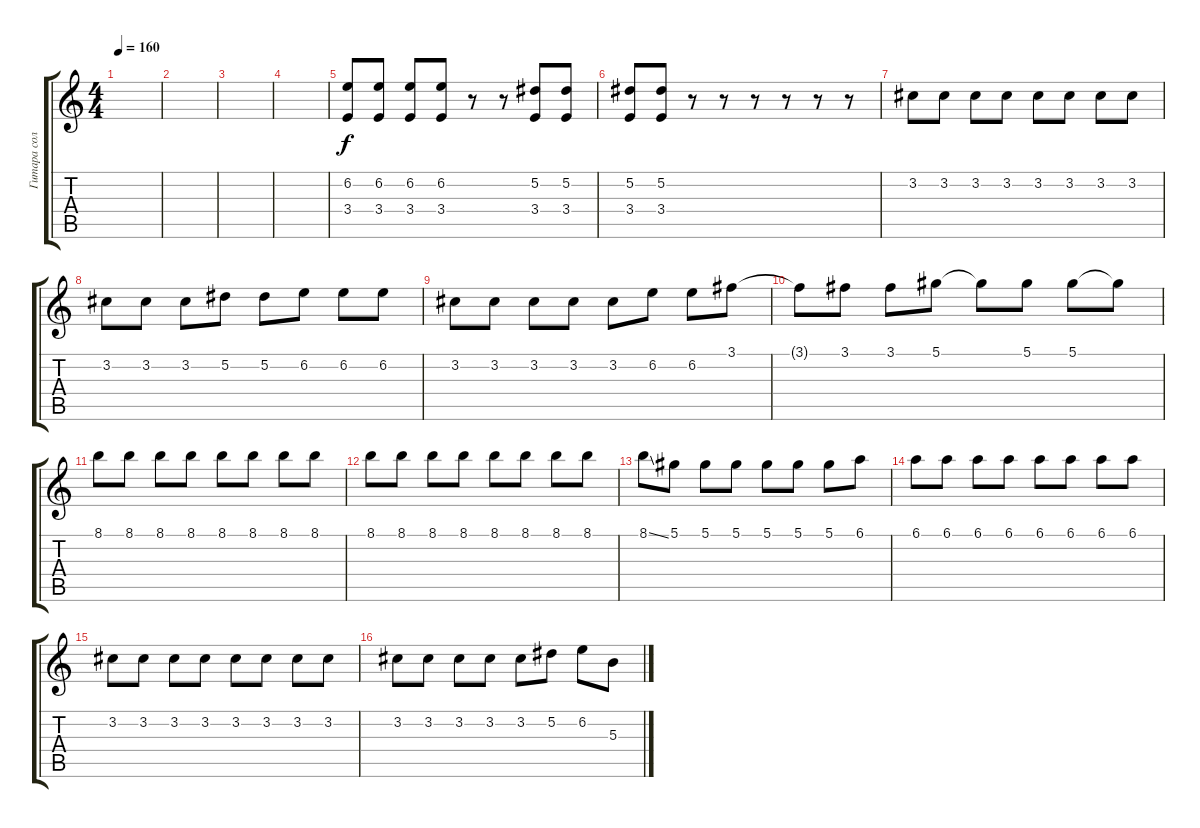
\track ("Гитара соло" "Гитара сол") {instrument acousticguitarsteel}
\staff {score tabs}
\tuning (Eb4 Bb3 Gb3 Db3 Ab2 Db2) {hide}
\ts (4 4)
\tempo 160
\clef g2
\ks c
|
|
|
|
(6.2 3.4).8 (6.2 3.4).8 (6.2 3.4).8 (6.2 3.4).8 r.8 r.8 (5.2 3.4).8 (5.2 3.4).8 |
(5.2 3.4).8 (5.2 3.4).8 r.8 r.8 r.8 r.8 r.8 r.8 |
3.2.8 3.2.8 3.2.8 3.2.8 3.2.8 3.2.8 3.2.8 3.2.8 |
3.2.8 3.2.8 3.2.8 5.2.8 5.2.8 6.2.8 6.2.8 6.2.8 |
3.2.8 3.2.8 3.2.8 3.2.8 3.2.8 6.2.8 6.2.8 3.1.8 |
3.1{t}.8 3.1.8 3.1.8 5.1.8 5.1{t}.8 5.1.8 5.1.8 5.1{t}.8 |
8.1.8 8.1.8 8.1.8 8.1.8 8.1.8 8.1.8 8.1.8 8.1.8 |
8.1.8 8.1.8 8.1.8 8.1.8 8.1.8 8.1.8 8.1.8 8.1.8 |
8.1{ss}.8 5.1.8 5.1.8 5.1.8 5.1.8 5.1.8 5.1.8 6.1.8 |
6.1.8 6.1.8 6.1.8 6.1.8 6.1.8 6.1.8 6.1.8 6.1.8 |
3.2.8 3.2.8 3.2.8 3.2.8 3.2.8 3.2.8 3.2.8 3.2.8 |
3.2.8 3.2.8 3.2.8 3.2.8 3.2.8 5.2.8 6.2.8 5.3.8
